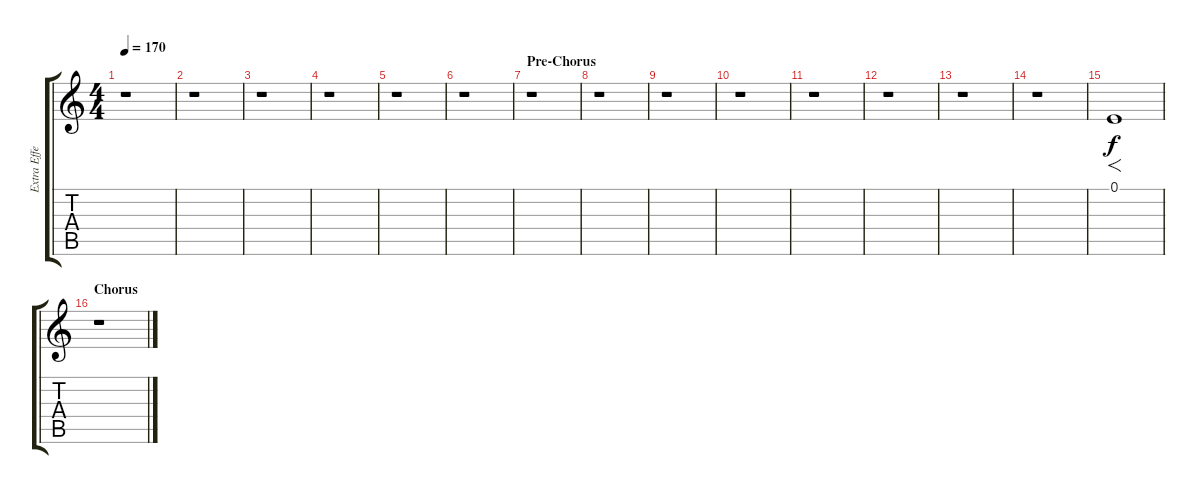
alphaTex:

\track ("Extra Effects" "Extra Effe") {instrument reversecymbal}
\staff {score tabs}
\tuning (E4 B3 G3 D3 A2 E2) {hide}
\ts (4 4)
\tempo 170
\clef g2
\ks c
r.1{dy f} |
r.1 |
r.1 |
r.1 |
r.1 |
r.1 |
\section ("" "Pre-Chorus")
r.1 |
r.1 |
r.1 |
r.1 |
r.1 |
r.1 |
r.1 |
r.1 |
0.1.1{f} |
\section ("" "Chorus")
r.1
